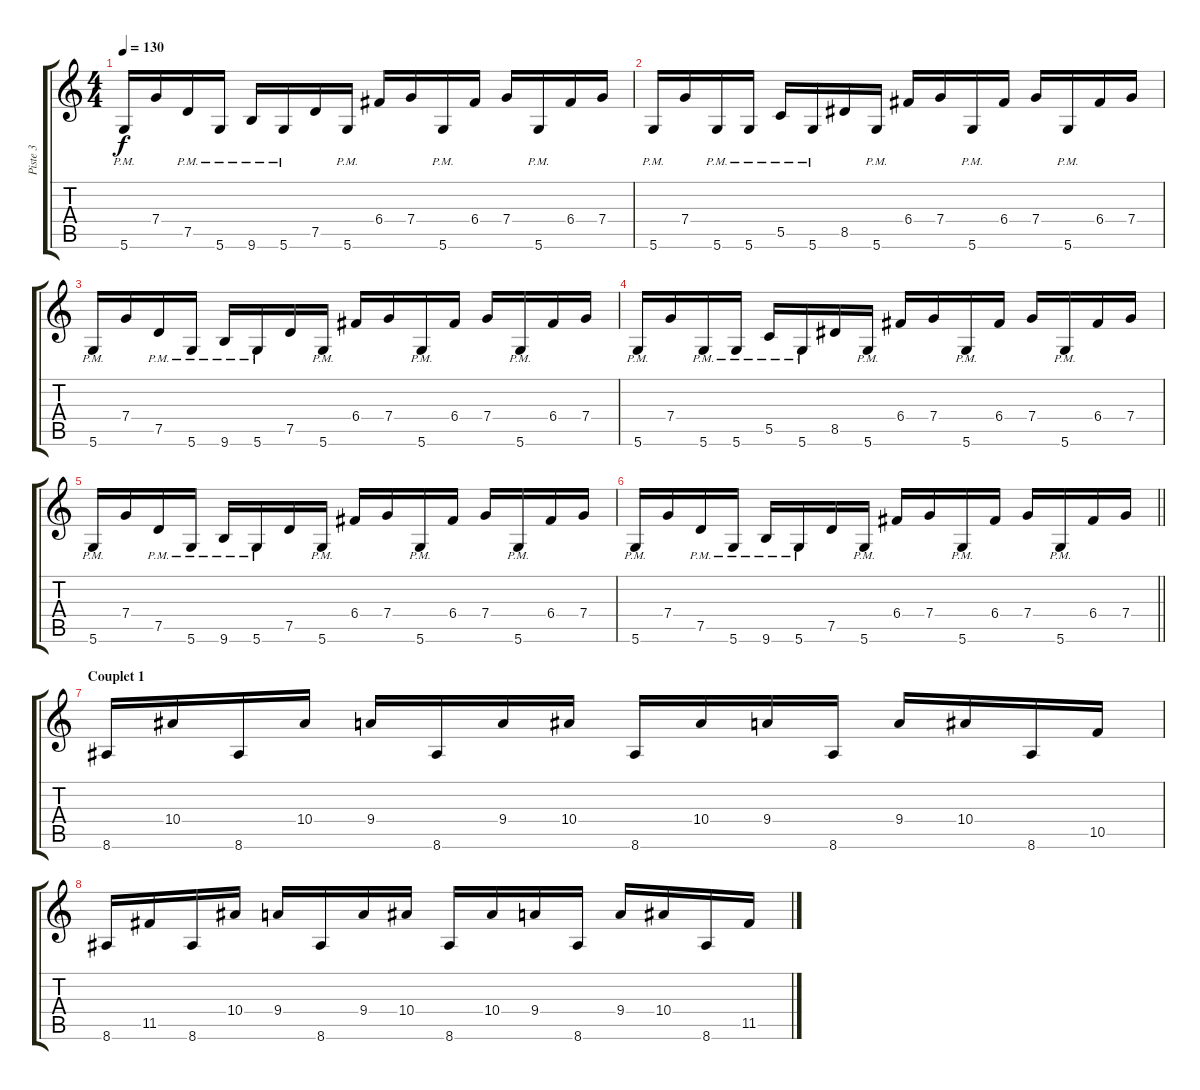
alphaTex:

\track ("Piste 3" "Piste 3") {instrument distortionguitar}
\staff {score tabs}
\tuning (D4 A3 F3 C3 G2 D2) {hide}
\ts (4 4)
\tempo 130
\clef g2
\ks c
5.6{pm}.16{dy f} 7.4.16 7.5{pm}.16 5.6{pm}.16 9.6{pm}.16 5.6{pm}.16 7.5.16 5.6{pm}.16 6.4.16 7.4.16 5.6{pm}.16 6.4.16 7.4.16 5.6{pm}.16 6.4.16 7.4.16 |
5.6{pm}.16 7.4.16 5.6{pm}.16 5.6{pm}.16 5.5{pm}.16 5.6{pm}.16 8.5.16 5.6{pm}.16 6.4.16 7.4.16 5.6{pm}.16 6.4.16 7.4.16 5.6{pm}.16 6.4.16 7.4.16 |
5.6{pm}.16 7.4.16 7.5{pm}.16 5.6{pm}.16 9.6{pm}.16 5.6{pm}.16 7.5.16 5.6{pm}.16 6.4.16 7.4.16 5.6{pm}.16 6.4.16 7.4.16 5.6{pm}.16 6.4.16 7.4.16 |
5.6{pm}.16 7.4.16 5.6{pm}.16 5.6{pm}.16 5.5{pm}.16 5.6{pm}.16 8.5.16 5.6{pm}.16 6.4.16 7.4.16 5.6{pm}.16 6.4.16 7.4.16 5.6{pm}.16 6.4.16 7.4.16 |
5.6{pm}.16 7.4.16 7.5{pm}.16 5.6{pm}.16 9.6{pm}.16 5.6{pm}.16 7.5.16 5.6{pm}.16 6.4.16 7.4.16 5.6{pm}.16 6.4.16 7.4.16 5.6{pm}.16 6.4.16 7.4.16 |
\barLineRight lightlight
5.6{pm}.16 7.4.16 7.5{pm}.16 5.6{pm}.16 9.6{pm}.16 5.6{pm}.16 7.5.16 5.6{pm}.16 6.4.16 7.4.16 5.6{pm}.16 6.4.16 7.4.16 5.6{pm}.16 6.4.16 7.4.16 |
\section ("" "Couplet 1")
8.6.16 10.4.16 8.6.16 10.4.16 9.4.16 8.6.16 9.4.16 10.4.16 8.6.16 10.4.16 9.4.16 8.6.16 9.4.16 10.4.16 8.6.16 10.5.16 |
8.6.16 11.5.16 8.6.16 10.4.16 9.4.16 8.6.16 9.4.16 10.4.16 8.6.16 10.4.16 9.4.16 8.6.16 9.4.16 10.4.16 8.6.16 11.5.16
